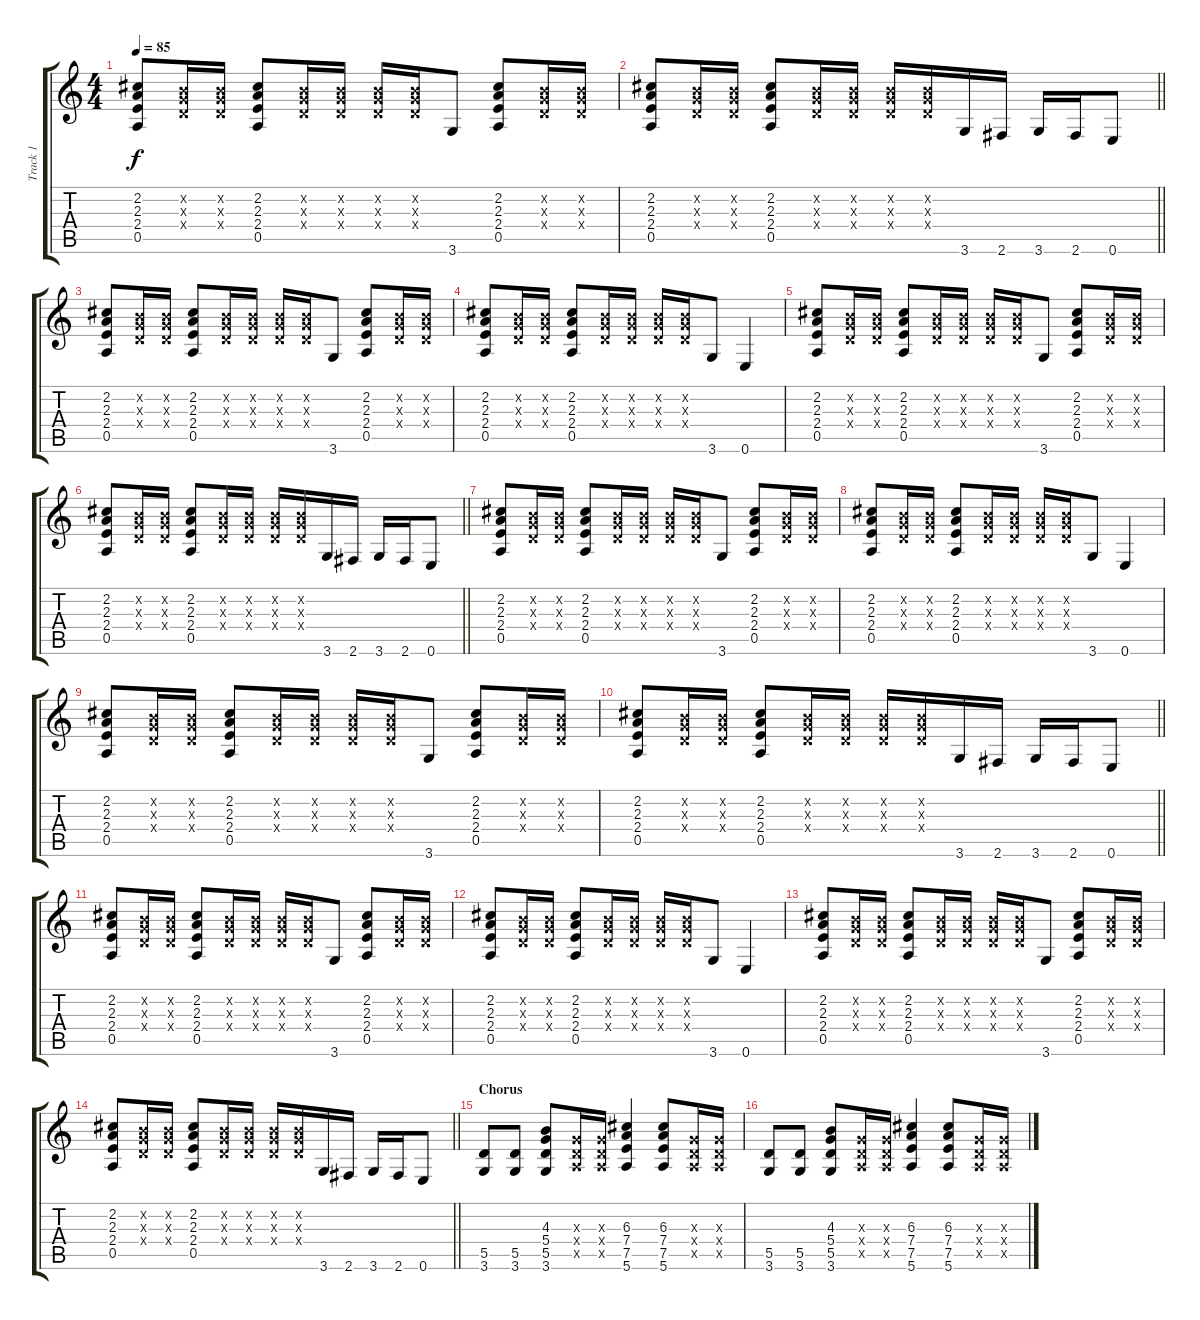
\track ("Track 1" "Track 1") {instrument distortionguitar}
\staff {score tabs}
\tuning (E4 B3 G3 D3 A2 E2) {hide}
\ts (4 4)
\tempo 85
\clef g2
\ks c
(2.2 2.3 2.4 0.5).8{dy f} (0.2{x} 0.3{x} 0.4{x}).16 (0.2{x} 0.3{x} 0.4{x}).16 (2.2 2.3 2.4 0.5).8 (0.2{x} 0.3{x} 0.4{x}).16 (0.2{x} 0.3{x} 0.4{x}).16 (0.2{x} 0.3{x} 0.4{x}).16 (0.2{x} 0.3{x} 0.4{x}).16 3.6.8 (2.2 2.3 2.4 0.5).8 (0.2{x} 0.3{x} 0.4{x}).16 (0.2{x} 0.3{x} 0.4{x}).16 |
\barLineRight lightlight
(2.2 2.3 2.4 0.5).8 (0.2{x} 0.3{x} 0.4{x}).16 (0.2{x} 0.3{x} 0.4{x}).16 (2.2 2.3 2.4 0.5).8 (0.2{x} 0.3{x} 0.4{x}).16 (0.2{x} 0.3{x} 0.4{x}).16 (0.2{x} 0.3{x} 0.4{x}).16 (0.2{x} 0.3{x} 0.4{x}).16 3.6.16 2.6.16 3.6.16 2.6.16 0.6.8 |
(2.2 2.3 2.4 0.5).8 (0.2{x} 0.3{x} 0.4{x}).16 (0.2{x} 0.3{x} 0.4{x}).16 (2.2 2.3 2.4 0.5).8 (0.2{x} 0.3{x} 0.4{x}).16 (0.2{x} 0.3{x} 0.4{x}).16 (0.2{x} 0.3{x} 0.4{x}).16 (0.2{x} 0.3{x} 0.4{x}).16 3.6.8 (2.2 2.3 2.4 0.5).8 (0.2{x} 0.3{x} 0.4{x}).16 (0.2{x} 0.3{x} 0.4{x}).16 |
(2.2 2.3 2.4 0.5).8 (0.2{x} 0.3{x} 0.4{x}).16 (0.2{x} 0.3{x} 0.4{x}).16 (2.2 2.3 2.4 0.5).8 (0.2{x} 0.3{x} 0.4{x}).16 (0.2{x} 0.3{x} 0.4{x}).16 (0.2{x} 0.3{x} 0.4{x}).16 (0.2{x} 0.3{x} 0.4{x}).16 3.6.8 0.6.4 |
(2.2 2.3 2.4 0.5).8 (0.2{x} 0.3{x} 0.4{x}).16 (0.2{x} 0.3{x} 0.4{x}).16 (2.2 2.3 2.4 0.5).8 (0.2{x} 0.3{x} 0.4{x}).16 (0.2{x} 0.3{x} 0.4{x}).16 (0.2{x} 0.3{x} 0.4{x}).16 (0.2{x} 0.3{x} 0.4{x}).16 3.6.8 (2.2 2.3 2.4 0.5).8 (0.2{x} 0.3{x} 0.4{x}).16 (0.2{x} 0.3{x} 0.4{x}).16 |
\barLineRight lightlight
(2.2 2.3 2.4 0.5).8 (0.2{x} 0.3{x} 0.4{x}).16 (0.2{x} 0.3{x} 0.4{x}).16 (2.2 2.3 2.4 0.5).8 (0.2{x} 0.3{x} 0.4{x}).16 (0.2{x} 0.3{x} 0.4{x}).16 (0.2{x} 0.3{x} 0.4{x}).16 (0.2{x} 0.3{x} 0.4{x}).16 3.6.16 2.6.16 3.6.16 2.6.16 0.6.8 |
(2.2 2.3 2.4 0.5).8 (0.2{x} 0.3{x} 0.4{x}).16 (0.2{x} 0.3{x} 0.4{x}).16 (2.2 2.3 2.4 0.5).8 (0.2{x} 0.3{x} 0.4{x}).16 (0.2{x} 0.3{x} 0.4{x}).16 (0.2{x} 0.3{x} 0.4{x}).16 (0.2{x} 0.3{x} 0.4{x}).16 3.6.8 (2.2 2.3 2.4 0.5).8 (0.2{x} 0.3{x} 0.4{x}).16 (0.2{x} 0.3{x} 0.4{x}).16 |
(2.2 2.3 2.4 0.5).8 (0.2{x} 0.3{x} 0.4{x}).16 (0.2{x} 0.3{x} 0.4{x}).16 (2.2 2.3 2.4 0.5).8 (0.2{x} 0.3{x} 0.4{x}).16 (0.2{x} 0.3{x} 0.4{x}).16 (0.2{x} 0.3{x} 0.4{x}).16 (0.2{x} 0.3{x} 0.4{x}).16 3.6.8 0.6.4 |
(2.2 2.3 2.4 0.5).8 (0.2{x} 0.3{x} 0.4{x}).16 (0.2{x} 0.3{x} 0.4{x}).16 (2.2 2.3 2.4 0.5).8 (0.2{x} 0.3{x} 0.4{x}).16 (0.2{x} 0.3{x} 0.4{x}).16 (0.2{x} 0.3{x} 0.4{x}).16 (0.2{x} 0.3{x} 0.4{x}).16 3.6.8 (2.2 2.3 2.4 0.5).8 (0.2{x} 0.3{x} 0.4{x}).16 (0.2{x} 0.3{x} 0.4{x}).16 |
\barLineRight lightlight
(2.2 2.3 2.4 0.5).8 (0.2{x} 0.3{x} 0.4{x}).16 (0.2{x} 0.3{x} 0.4{x}).16 (2.2 2.3 2.4 0.5).8 (0.2{x} 0.3{x} 0.4{x}).16 (0.2{x} 0.3{x} 0.4{x}).16 (0.2{x} 0.3{x} 0.4{x}).16 (0.2{x} 0.3{x} 0.4{x}).16 3.6.16 2.6.16 3.6.16 2.6.16 0.6.8 |
(2.2 2.3 2.4 0.5).8 (0.2{x} 0.3{x} 0.4{x}).16 (0.2{x} 0.3{x} 0.4{x}).16 (2.2 2.3 2.4 0.5).8 (0.2{x} 0.3{x} 0.4{x}).16 (0.2{x} 0.3{x} 0.4{x}).16 (0.2{x} 0.3{x} 0.4{x}).16 (0.2{x} 0.3{x} 0.4{x}).16 3.6.8 (2.2 2.3 2.4 0.5).8 (0.2{x} 0.3{x} 0.4{x}).16 (0.2{x} 0.3{x} 0.4{x}).16 |
(2.2 2.3 2.4 0.5).8 (0.2{x} 0.3{x} 0.4{x}).16 (0.2{x} 0.3{x} 0.4{x}).16 (2.2 2.3 2.4 0.5).8 (0.2{x} 0.3{x} 0.4{x}).16 (0.2{x} 0.3{x} 0.4{x}).16 (0.2{x} 0.3{x} 0.4{x}).16 (0.2{x} 0.3{x} 0.4{x}).16 3.6.8 0.6.4 |
(2.2 2.3 2.4 0.5).8 (0.2{x} 0.3{x} 0.4{x}).16 (0.2{x} 0.3{x} 0.4{x}).16 (2.2 2.3 2.4 0.5).8 (0.2{x} 0.3{x} 0.4{x}).16 (0.2{x} 0.3{x} 0.4{x}).16 (0.2{x} 0.3{x} 0.4{x}).16 (0.2{x} 0.3{x} 0.4{x}).16 3.6.8 (2.2 2.3 2.4 0.5).8 (0.2{x} 0.3{x} 0.4{x}).16 (0.2{x} 0.3{x} 0.4{x}).16 |
\barLineRight lightlight
(2.2 2.3 2.4 0.5).8 (0.2{x} 0.3{x} 0.4{x}).16 (0.2{x} 0.3{x} 0.4{x}).16 (2.2 2.3 2.4 0.5).8 (0.2{x} 0.3{x} 0.4{x}).16 (0.2{x} 0.3{x} 0.4{x}).16 (0.2{x} 0.3{x} 0.4{x}).16 (0.2{x} 0.3{x} 0.4{x}).16 3.6.16 2.6.16 3.6.16 2.6.16 0.6.8 |
\section ("" "Chorus")
(5.5 3.6).8 (5.5 3.6).8 (4.3 5.4 5.5 3.6).8 (0.3{x} 0.4{x} 0.5{x}).16 (0.3{x} 0.4{x} 0.5{x}).16 (6.3 7.4 7.5 5.6).4 (6.3 7.4 7.5 5.6).8 (0.3{x} 0.4{x} 0.5{x}).16 (0.3{x} 0.4{x} 0.5{x}).16 |
(5.5 3.6).8 (5.5 3.6).8 (4.3 5.4 5.5 3.6).8 (0.3{x} 0.4{x} 0.5{x}).16 (0.3{x} 0.4{x} 0.5{x}).16 (6.3 7.4 7.5 5.6).4 (6.3 7.4 7.5 5.6).8 (0.3{x} 0.4{x} 0.5{x}).16 (0.3{x} 0.4{x} 0.5{x}).16
